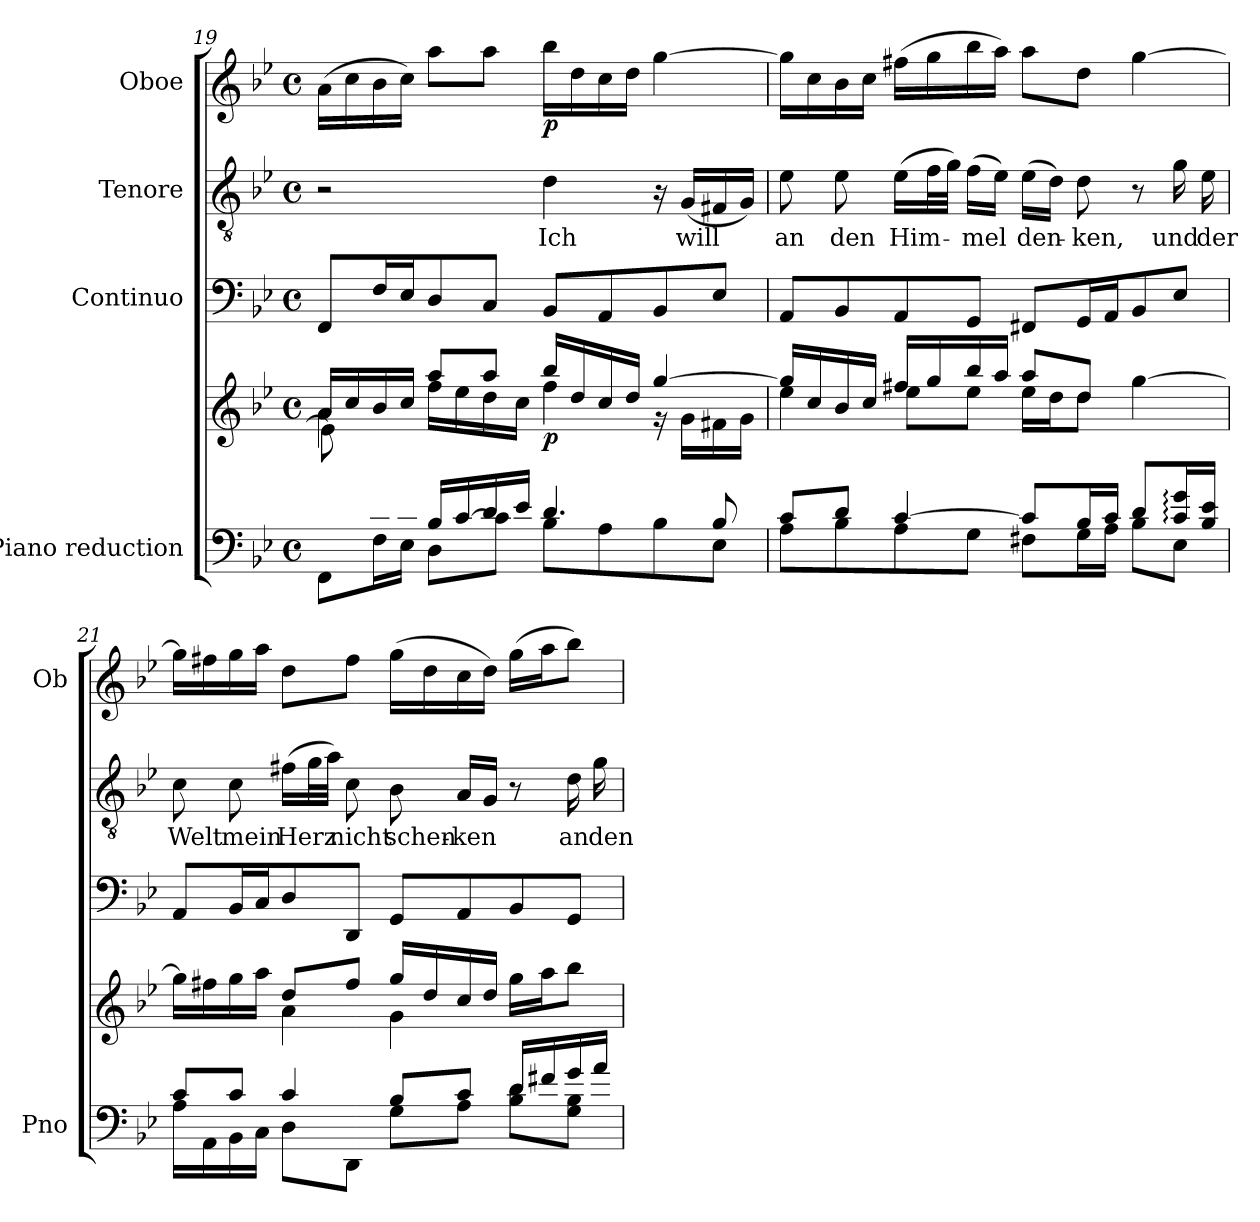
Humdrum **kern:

**kern	**kern	**dynam	**kern	**kern	**text	**kern	**dynam
*part4	*part4	*part4	*part3	*part2	*part2	*part1	*part1
*staff5	*staff4	*staff4/5	*staff3	*staff2	*staff2	*staff1	*staff1
*I"Piano reduction	*	*	*I"Continuo	*I"Tenore	*	*I"Oboe	*
*I'Pno	*	*	*	*	*	*I'Ob	*
!!LO:PB:g=z
*clefF4	*clefG2	*	*clefF4	*clefGv2	*	*clefG2	*
*k[b-e-]	*k[b-e-]	*	*k[b-e-]	*k[b-e-]	*	*k[b-e-]	*
*M4/4	*M4/4	*	*M4/4	*M4/4	*	*M4/4	*
*met(c)	*met(c)	*	*met(c)	*met(c)	*	*met(c)	*
=19	=19	=19	=19	=19	=19	=19	=19
*^	*^	*	*	*	*	*	*
*	*	*	*^	*	*	*	*	*	*
8ryy	8FF\L	16a/LL	4a\	8e-\L]	.	8FF/L	2r	.	(>16a\LL	.
.	.	16cc/	.	.	.	.	.	.	16cc\	.
16d/L	16F\L	16b-/	.	2..ryy	.	16F/L	.	.	16b-\	.
16c/JJ	16E-\JJ	16cc/JJ	.	.	.	16E-/J	.	.	16cc\JJ)	.
16B-/LL	8D\L	8aa/L	16ff\LL	.	.	8D/	.	.	8aa\L	.
[16c/	.	.	16ee-\	.	.	.	.	.	.	.
16d/	8c\J]	8aa/J	16dd\	.	.	8C/J	.	.	8aa\J	.
16e-/JJ	.	.	16cc\JJ	.	.	.	.	.	.	.
!	!	!	!	!	!LO:DY:b	!	!	!LO:LY:b	!	!LO:DY:b
4.d/	8B-\L	16bb-/LL	4ff\	.	p	8BB-/L	4d\	Ich	16bb-\LL	p
.	.	16dd/	.	.	.	.	.	.	16dd\	.
.	8A\	16cc/	.	.	.	8AA/	.	.	16cc\	.
.	.	16dd/JJ	.	.	.	.	.	.	16dd\JJ	.
.	8B-\	[4gg/	16r	.	.	8BB-/	16r	.	[4gg\	.
!	!	!	!	!	!	!	!	!LO:LY:b	!	!
.	.	.	16g\LL	.	.	.	(<16G/LL	-will	.	.
8B-/	8E-\J	.	16f#X\	.	.	8E-/J	16F#X/	.	.	.
.	.	.	16g\JJ	.	.	.	16G/JJ)	.	.	.
*	*	*	*v	*v	*	*	*	*	*	*
=20	=20	=20	=20	=20	=20	=20	=20	=20	=20
!	!	!	!	!	!	!	!LO:LY:b	!	!
8c/L	8A\L	16gg/LL]	4ee-\	.	8AA/L	8e-\	an	16gg\LL]	.
.	.	16cc/	.	.	.	.	.	16cc\	.
!	!	!	!	!	!	!	!LO:LY:b	!	!
8d/J	8B-\	16b-/	.	.	8BB-/	8e-\	den	16b-\	.
.	.	16cc/JJ	.	.	.	.	.	16cc\JJ	.
!	!	!	!	!	!	!	!LO:LY:b	!	!
[4c/	8A\	16ff#X/LL	8ee-\L	.	8AA/	(>16e-\LL	Him-	(>16ff#X\LL	.
.	.	16gg/	.	.	.	32f\L	.	16gg\	.
.	.	.	.	.	.	32g\JJJ)	.	.	.
!	!	!	!	!	!	!	!LO:LY:b	!	!
.	8G\J	16bb-/	8ee-\J	.	8GG/J	(>16f\LL	-mel	16bb-\	.
.	.	16aa/JJ	.	.	.	16e-\JJ)	.	16aa\JJ)	.
!	!	!	!	!	!	!	!LO:LY:b	!	!
8c/L]	8F#X\L	8aa/L	16ee-\LL	.	8FF#X/L	(>16e-\LL	den-	8aa\L	.
.	.	.	16dd\J	.	.	16d\JJ)	.	.	.
!	!	!	!	!	!	!	!LO:LY:b	!	!
16B-/L	16G\L	8dd/J	8dd\J	.	16GG/L	8d\	-ken,	8dd\J	.
16c/JJ	16A\JJ	.	.	.	16AA/J	.	.	.	.
8d/L	8B-\L	[4gg\	4ryy	.	8BB-/	8r	.	[4gg\	.
!	!	!	!	!	!	!	!LO:LY:b	!	!
16c/: 16g/:L	8E-\J	.	.	.	8E-/J	16g\	und	.	.
!	!	!	!	!	!	!	!LO:LY:b	!	!
16B-/ 16e-/JJ	.	.	.	.	.	16e-\	der	.	.
=21	=21	=21	=21	=21	=21	=21	=21	=21	=21
!	!	!	!	!	!	!	!LO:LY:b	!	!
8c/L	16A\LL	16gg\LL]	4ryy	.	8AA/L	8c\	Welt	16gg\LL]	.
.	16AA\	16ff#X\	.	.	.	.	.	16ff#X\	.
!	!	!	!	!	!	!	!LO:LY:b	!	!
8c/J	16BB-\	16gg\	.	.	16BB-/L	8c\	mein	16gg\	.
.	16C\JJ	16aa\JJ	.	.	16C/J	.	.	16aa\JJ	.
!	!	!	!	!	!	!	!LO:LY:b	!	!
4c/	8D\L	8dd/L	4a\	.	8D/	(>16f#X\LL	Herz	8dd\L	.
.	.	.	.	.	.	32g\L	.	.	.
.	.	.	.	.	.	32a\JJJ)	.	.	.
!	!	!	!	!	!	!	!LO:LY:b	!	!
.	8DD\J	8ff#/J	.	.	8DD/J	8c\	nicht	8ff#\J	.
!	!	!	!	!	!	!	!LO:LY:b	!	!
8B-/L	8G\L	16gg/LL	4g\	.	8GG/L	8B-\	schen-	(>16gg\LL	.
.	.	16dd/	.	.	.	.	.	16dd\	.
!	!	!	!	!	!	!	!LO:LY:b	!	!
8c/J	8A\J	16cc/	.	.	8AA/	16A/LL	-ken	16cc\	.
.	.	16dd/JJ	.	.	.	16G/JJ	.	16dd\JJ)	.
16d/LL	8B-\ 8d\L	16gg\LL	4ryy	.	8BB-/	8r	.	(>16gg\LL	.
16f#X/	.	16aa\J	.	.	.	.	.	16aa\J	.
!	!	!	!	!	!	!	!LO:LY:b	!	!
16g/	8G\ 8B-\J	8bb-\J	.	.	8GG/J	16d\	an	8bb-\J)	.
!	!	!	!	!	!	!	!LO:LY:b	!	!
16a/JJ	.	.	.	.	.	16g\	den	.	.
*v	*v	*	*	*	*	*	*	*	*
*	*v	*v	*	*	*	*	*	*
=	=	=	=	=	=	=	=
*-	*-	*-	*-	*-	*-	*-	*-
